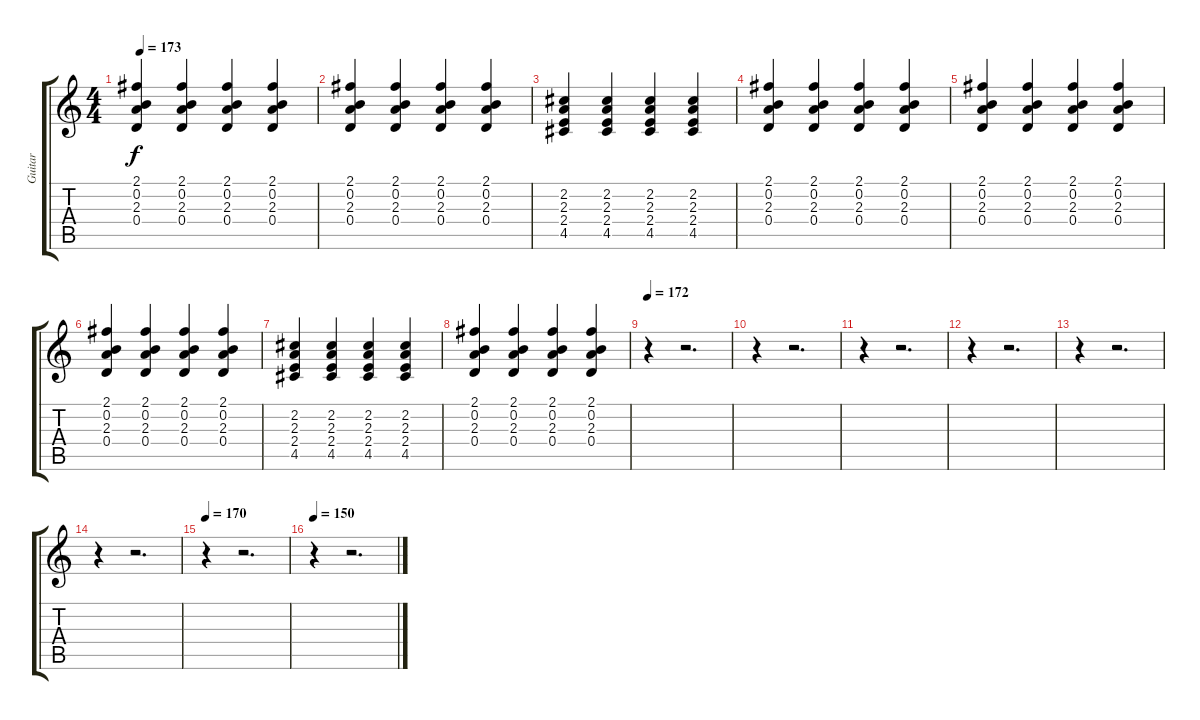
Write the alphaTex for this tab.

\track ("Guitar" "Guitar") {instrument acousticguitarsteel}
\staff {score tabs}
\tuning (E4 B3 G3 D3 A2 E2) {hide}
\ts (4 4)
\tempo 173
\clef g2
\ks c
(2.1 0.2 2.3 0.4).4{dy f} (2.1 0.2 2.3 0.4).4 (2.1 0.2 2.3 0.4).4 (2.1 0.2 2.3 0.4).4 |
(2.1 0.2 2.3 0.4).4 (2.1 0.2 2.3 0.4).4 (2.1 0.2 2.3 0.4).4 (2.1 0.2 2.3 0.4).4 |
(2.2 2.3 2.4 4.5).4 (2.2 2.3 2.4 4.5).4 (2.2 2.3 2.4 4.5).4 (2.2 2.3 2.4 4.5).4 |
(2.1 0.2 2.3 0.4).4 (2.1 0.2 2.3 0.4).4 (2.1 0.2 2.3 0.4).4 (2.1 0.2 2.3 0.4).4 |
(2.1 0.2 2.3 0.4).4 (2.1 0.2 2.3 0.4).4 (2.1 0.2 2.3 0.4).4 (2.1 0.2 2.3 0.4).4 |
(2.1 0.2 2.3 0.4).4 (2.1 0.2 2.3 0.4).4 (2.1 0.2 2.3 0.4).4 (2.1 0.2 2.3 0.4).4 |
(2.2 2.3 2.4 4.5).4 (2.2 2.3 2.4 4.5).4 (2.2 2.3 2.4 4.5).4 (2.2 2.3 2.4 4.5).4 |
(2.1 0.2 2.3 0.4).4 (2.1 0.2 2.3 0.4).4 (2.1 0.2 2.3 0.4).4 (2.1 0.2 2.3 0.4).4 |
\tempo 172
r.4 r.2{d} |
r.4 r.2{d} |
r.4 r.2{d} |
r.4 r.2{d} |
r.4 r.2{d} |
r.4 r.2{d} |
\tempo 170
r.4 r.2{d} |
\tempo 150
r.4 r.2{d}
